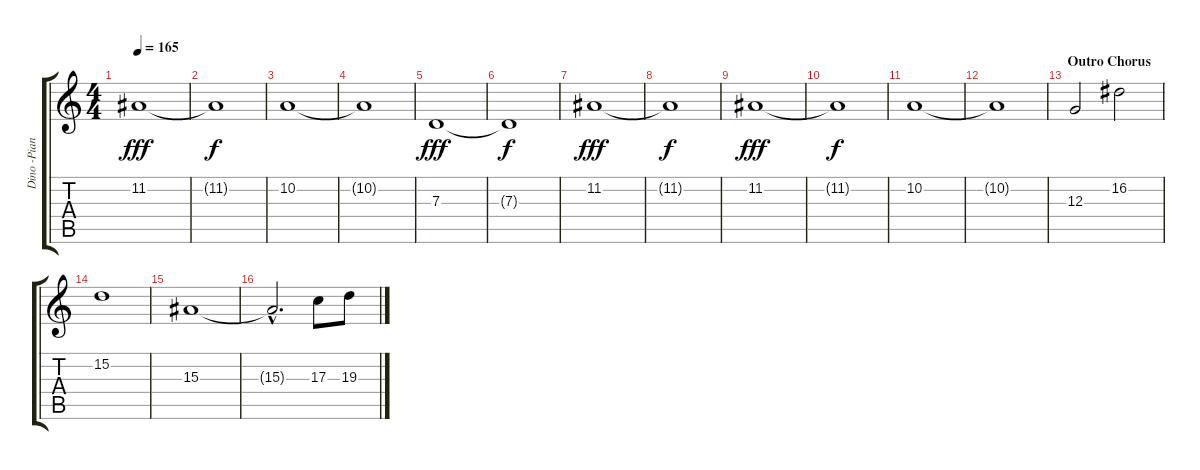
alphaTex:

\track ("Dino -Piano" "Dino -Pian") {instrument acousticgrandpiano}
\staff {score tabs}
\tuning (E4 B3 G3 D3 A2 E2) {hide}
\ts (4 4)
\tempo 165
\clef g2
\ks c
11.2.1{dy fff} |
11.2{t}.1{dy f} |
10.2.1 |
10.2{t}.1 |
7.3.1{dy fff} |
7.3{t}.1{dy f} |
11.2.1{dy fff} |
11.2{t}.1{dy f} |
11.2.1{dy fff} |
11.2{t}.1{dy f} |
10.2.1 |
10.2{t}.1 |
\section ("" "Outro Chorus")
12.3.2{instrument acousticgrandpiano} 16.2.2 |
15.2.1 |
15.3.1 |
15.3{hac t}.2{d} 17.3.8 19.3.8
